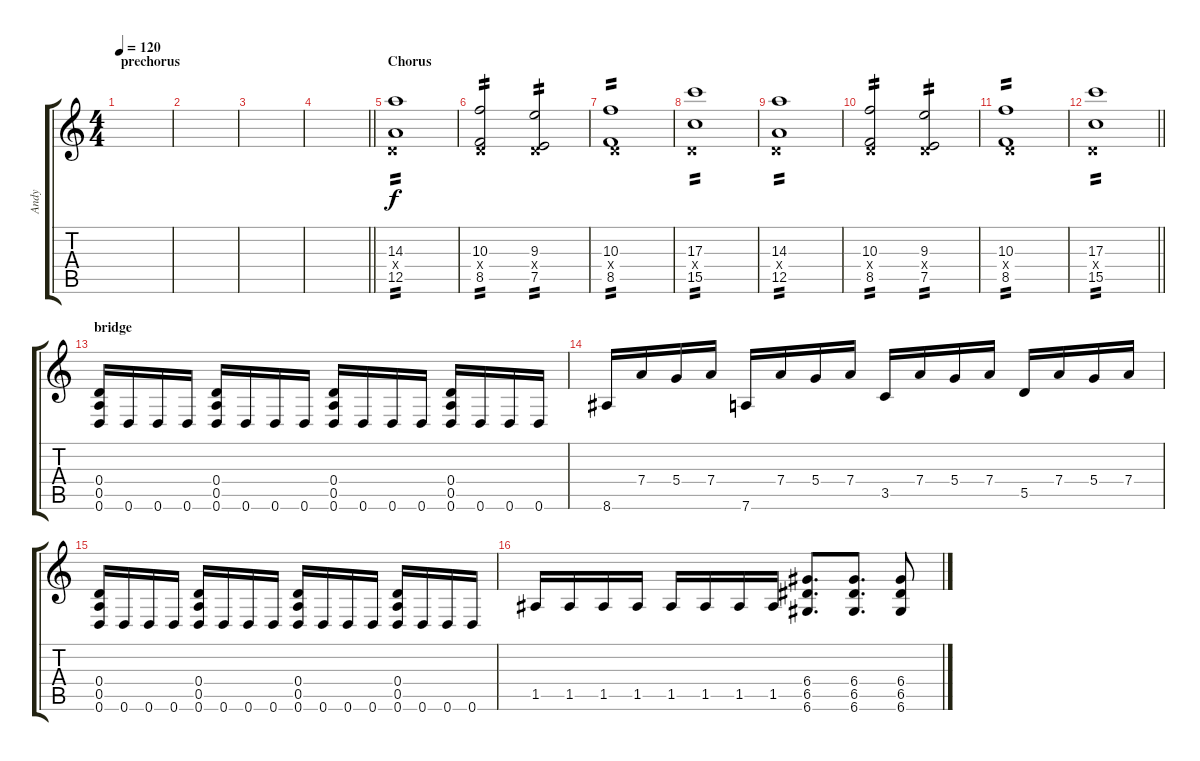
\track ("Andy" "Andy") {instrument distortionguitar}
\staff {score tabs}
\tuning (E4 B3 G3 D3 A2 D2) {hide}
\ts (4 4)
\section ("" "prechorus")
\tempo 120
\clef g2
\ks c
|
|
|
\barLineRight lightlight
|
\section ("" "Chorus")
(14.3 0.4{x} 12.5).1{tp 2 volume 13} |
(10.3 0.4{x} 8.5).2{tp 2} (9.3 0.4{x} 7.5).2{tp 2} |
(10.3 0.4{x} 8.5).1{tp 2} |
(17.3 0.4{x} 15.5).1{tp 2} |
(14.3 0.4{x} 12.5).1{tp 2 volume 13} |
(10.3 0.4{x} 8.5).2{tp 2} (9.3 0.4{x} 7.5).2{tp 2} |
(10.3 0.4{x} 8.5).1{tp 2} |
\barLineRight lightlight
(17.3 0.4{x} 15.5).1{tp 2} |
\section ("" "bridge")
(0.4 0.5 0.6).16{volume 13} 0.6.16 0.6.16 0.6.16 (0.4 0.5 0.6).16 0.6.16 0.6.16 0.6.16 (0.4 0.5 0.6).16 0.6.16 0.6.16 0.6.16 (0.4 0.5 0.6).16 0.6.16 0.6.16 0.6.16 |
8.6.16 7.4.16 5.4.16 7.4.16 7.6.16 7.4.16 5.4.16 7.4.16 3.5.16 7.4.16 5.4.16 7.4.16 5.5.16 7.4.16 5.4.16 7.4.16 |
(0.4 0.5 0.6).16 0.6.16 0.6.16 0.6.16 (0.4 0.5 0.6).16 0.6.16 0.6.16 0.6.16 (0.4 0.5 0.6).16 0.6.16 0.6.16 0.6.16 (0.4 0.5 0.6).16 0.6.16 0.6.16 0.6.16 |
1.5.16 1.5.16 1.5.16 1.5.16 1.5.16 1.5.16 1.5.16 1.5.16 (6.4 6.5 6.6).8{d} (6.4 6.5 6.6).8{d} (6.4 6.5 6.6).8
